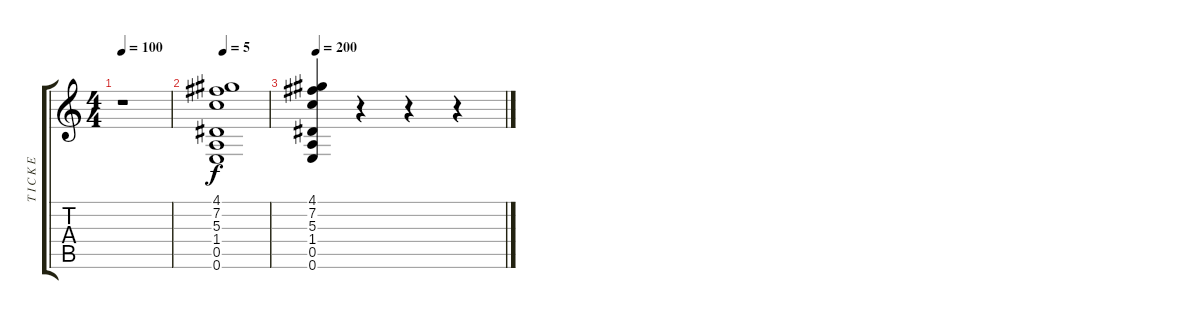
\track ("T I C K E T B O O T H" "T I C K E ") {instrument acousticguitarsteel}
\staff {score tabs}
\tuning (E4 B3 G3 D3 A2 E2) {hide}
\ts (4 4)
\tempo 100
\clef g2
\ks c
r.1{dy f} |
\tempo 5
(4.1 7.2 5.3 1.4 0.5 0.6).1{instrument acousticguitarsteel} |
\tempo 200
(4.1 7.2 5.3 1.4 0.5 0.6).4{instrument acousticguitarsteel} r.4 r.4 r.4
